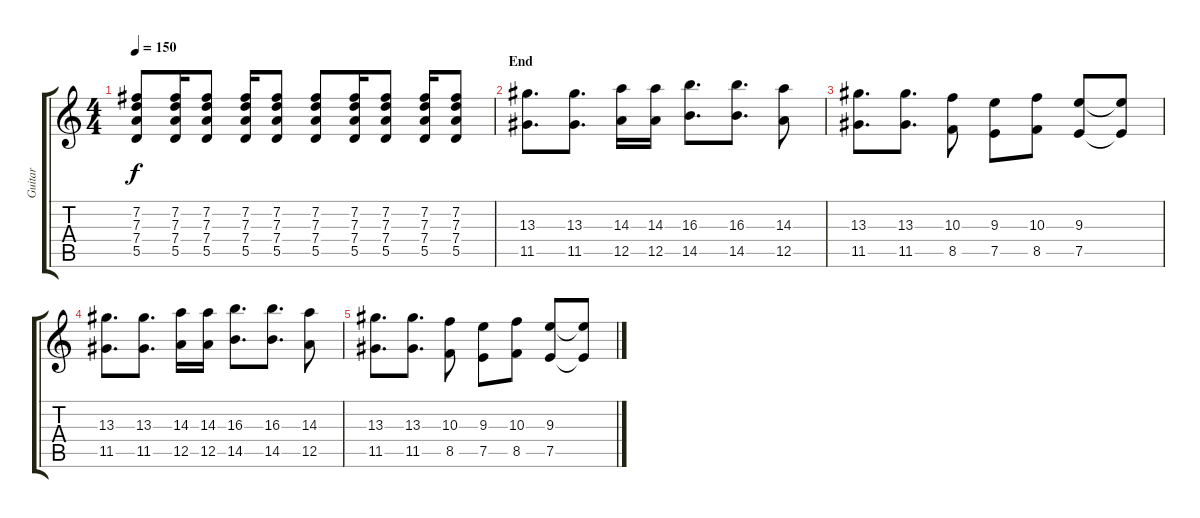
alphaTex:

\track ("Guitar" "Guitar") {instrument distortionguitar}
\staff {score tabs}
\tuning (E4 B3 G3 D3 A2 E2) {hide}
\ts (4 4)
\tempo 150
\clef g2
\ks c
(7.2 7.3 7.4 5.5).8{dy f} (7.2 7.3 7.4 5.5).16 (7.2 7.3 7.4 5.5).8 (7.2 7.3 7.4 5.5).16 (7.2 7.3 7.4 5.5).8 (7.2 7.3 7.4 5.5).8 (7.2 7.3 7.4 5.5).16 (7.2 7.3 7.4 5.5).8 (7.2 7.3 7.4 5.5).16 (7.2 7.3 7.4 5.5).8 |
\section ("" "End")
(13.3 11.5).8{d} (13.3 11.5).8{d} (14.3 12.5).16 (14.3 12.5).16 (16.3 14.5).8{d} (16.3 14.5).8{d} (14.3 12.5).8 |
(13.3 11.5).8{d} (13.3 11.5).8{d} (10.3 8.5).8 (9.3 7.5).8 (10.3 8.5).8 (9.3 7.5).8 (9.3{t} 7.5{t}).8 |
(13.3 11.5).8{d} (13.3 11.5).8{d} (14.3 12.5).16 (14.3 12.5).16 (16.3 14.5).8{d} (16.3 14.5).8{d} (14.3 12.5).8 |
(13.3 11.5).8{d} (13.3 11.5).8{d} (10.3 8.5).8 (9.3 7.5).8 (10.3 8.5).8 (9.3 7.5).8 (9.3{t} 7.5{t}).8
